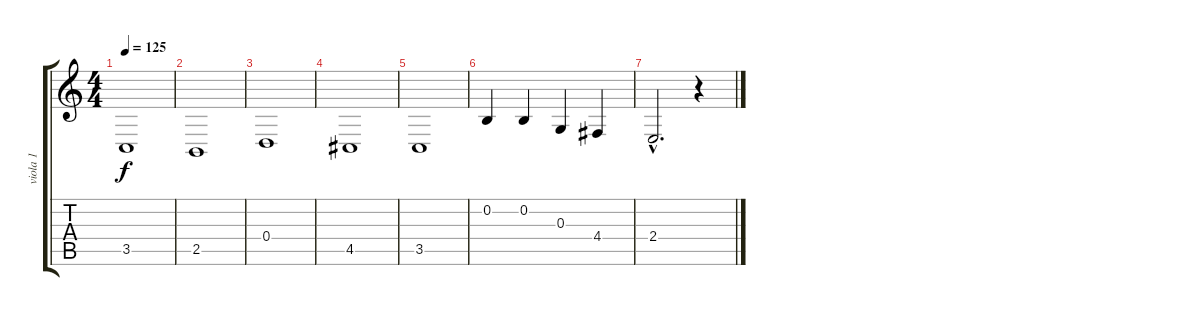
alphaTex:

\track ("viola 1" "viola 1") {instrument viola}
\staff {score tabs}
\tuning (E4 B3 G3 D3 A2 E2) {hide}
\ts (4 4)
\tempo 125
\clef g2
\ks c
3.5.1{dy f} |
2.5.1 |
0.4.1 |
4.5.1 |
3.5.1 |
0.2.4 0.2.4 0.3.4 4.4.4 |
2.4{hac}.2{d} r.4
